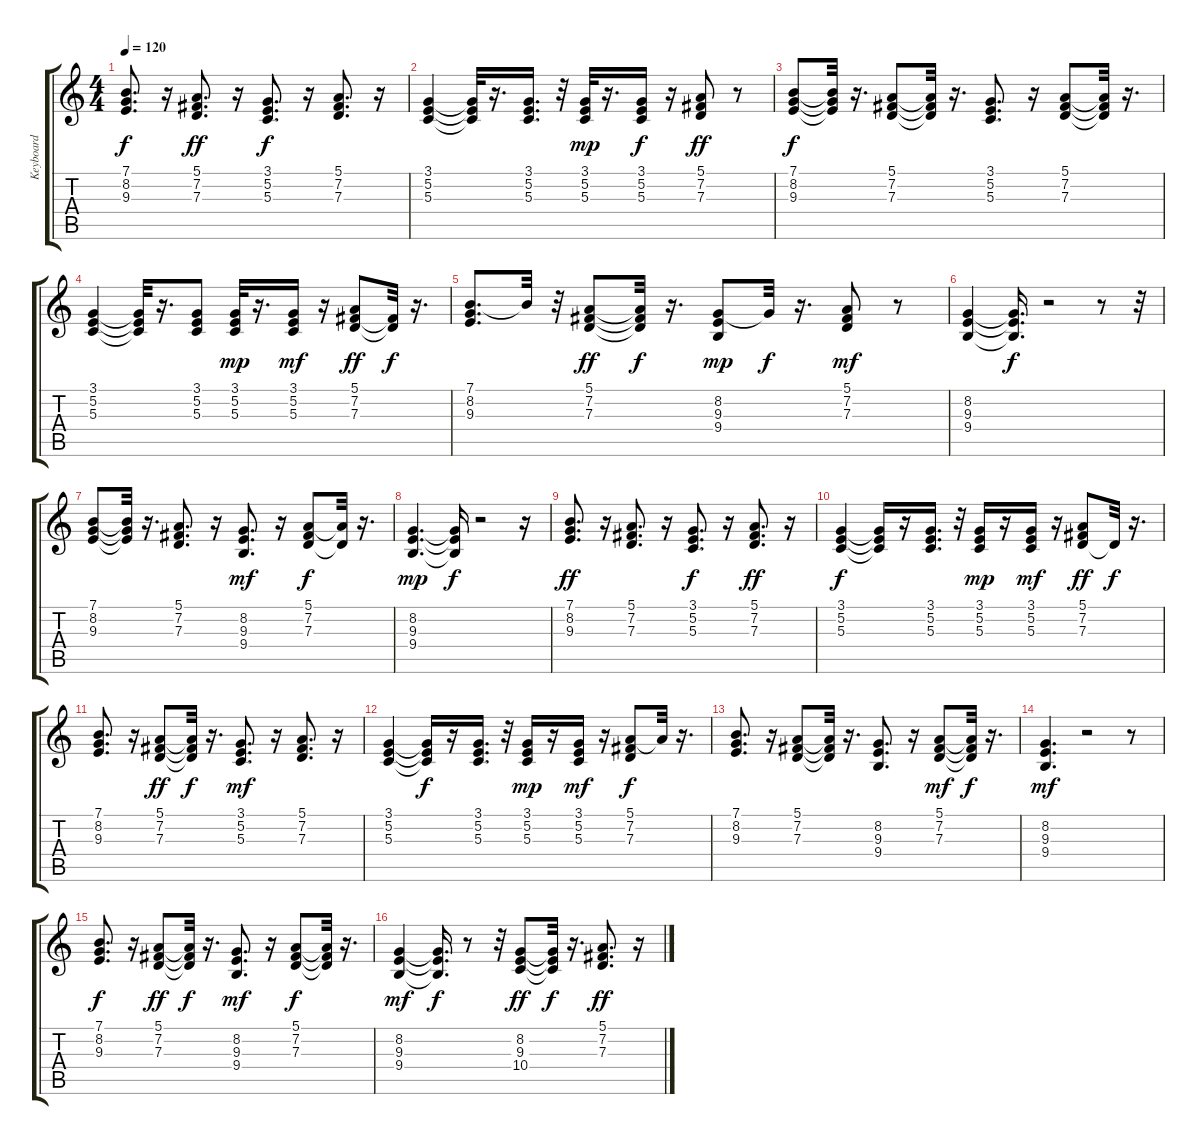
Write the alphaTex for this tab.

\track ("Keyboard" "Keyboard") {instrument harpsichord}
\staff {score tabs}
\tuning (E4 B3 G3 D3 A2 E2) {hide}
\ts (4 4)
\tempo 120
\clef g2
\ks c
(7.1 8.2 9.3).8{d dy f} r.16 (5.1 7.2 7.3).8{d dy ff} r.16 (3.1 5.2 5.3).8{d dy f} r.16 (5.1 7.2 7.3).8{d} r.16 |
(3.1 5.2 5.3).4 (3.1{t} 5.2{t} 5.3{t}).32 r.16{d} (3.1 5.2 5.3).16{d} r.32 (3.1 5.2 5.3).32{dy mp} r.16{d} (3.1 5.2 5.3).16{dy f} r.16 (5.1 7.2 7.3).8{dy ff} r.8 |
(7.1 8.2 9.3).8{dy f} (7.1{t} 8.2{t} 9.3{t}).32 r.16{d} (5.1 7.2 7.3).8 (5.1{t} 7.2{t} 7.3{t}).32 r.16{d} (3.1 5.2 5.3).8{d} r.16 (5.1 7.2 7.3).8 (5.1{t} 7.2{t} 7.3{t}).32 r.16{d} |
(3.1 5.2 5.3).4 (3.1{t} 5.2{t} 5.3{t}).32 r.16{d} (3.1 5.2 5.3).8 (3.1 5.2 5.3).32{dy mp} r.16{d} (3.1 5.2 5.3).16{dy mf} r.16 (5.1 7.2 7.3).8{dy ff} (7.2{t} 7.3{t}).32{dy f} r.16{d} |
(7.1 8.2 9.3).8{d} 7.1{t}.32 r.32 (5.1 7.2 7.3).8{dy ff} (5.1{t} 7.2{t} 7.3{t}).32{dy f} r.16{d} (8.2 9.3 9.4).8{dy mp} 8.2{t}.32{dy f} r.16{d} (5.1 7.2 7.3).8{dy mf} r.8 |
(8.2 9.3 9.4).4 (8.2{t} 9.3{t} 9.4{t}).16{d dy f} r.2 r.8 r.32 |
(7.1 8.2 9.3).8 (7.1{t} 8.2{t} 9.3{t}).32 r.16{d} (5.1 7.2 7.3).8{d} r.16 (8.2 9.3 9.4).8{d dy mf} r.16 (5.1 7.2 7.3).8{dy f} (5.1{t} 7.3{t}).32 r.16{d} |
(8.2 9.3 9.4).4{d dy mp} (8.2{t} 9.3{t} 9.4{t}).16{dy f} r.2 r.16 |
(7.1 8.2 9.3).8{d dy ff} r.16 (5.1 7.2 7.3).8{d} r.16 (3.1 5.2 5.3).8{d dy f} r.16 (5.1 7.2 7.3).8{d dy ff} r.16 |
(3.1 5.2 5.3).4{dy f} (3.1{t} 5.2{t} 5.3{t}).16 r.16 (3.1 5.2 5.3).16{d} r.32 (3.1 5.2 5.3).16{dy mp} r.16 (3.1 5.2 5.3).16{dy mf} r.16 (5.1 7.2 7.3).8{dy ff} 7.3{t}.32{dy f} r.16{d} |
(7.1 8.2 9.3).8{d} r.16 (5.1 7.2 7.3).8{dy ff} (5.1{t} 7.2{t} 7.3{t}).32{dy f} r.16{d} (3.1 5.2 5.3).8{d dy mf} r.16 (5.1 7.2 7.3).8{d} r.16 |
(3.1 5.2 5.3).4 (3.1{t} 5.2{t} 5.3{t}).16{dy f} r.16 (3.1 5.2 5.3).16{d} r.32 (3.1 5.2 5.3).16{dy mp} r.16 (3.1 5.2 5.3).16{dy mf} r.16 (5.1 7.2 7.3).8{dy f} 5.1{t}.32 r.16{d} |
(7.1 8.2 9.3).8{d} r.16 (5.1 7.2 7.3).8 (5.1{t} 7.2{t} 7.3{t}).32 r.16{d} (8.2 9.3 9.4).8{d} r.16 (5.1 7.2 7.3).8{dy mf} (5.1{t} 7.2{t} 7.3{t}).32{dy f} r.16{d} |
(8.2 9.3 9.4).4{d dy mf} r.2 r.8 |
(7.1 8.2 9.3).8{d dy f} r.16 (5.1 7.2 7.3).8{dy ff} (5.1{t} 7.2{t} 7.3{t}).32{dy f} r.16{d} (8.2 9.3 9.4).8{d dy mf} r.16 (5.1 7.2 7.3).8{dy f} (5.1{t} 7.2{t} 7.3{t}).32 r.16{d} |
(8.2 9.3 9.4).4{dy mf} (8.2{t} 9.3{t} 9.4{t}).16{d dy f} r.8 r.32 (8.2 9.3 10.4).8{dy ff} (8.2{t} 9.3{t} 10.4{t}).32{dy f} r.16{d} (5.1 7.2 7.3).8{d dy ff} r.16
